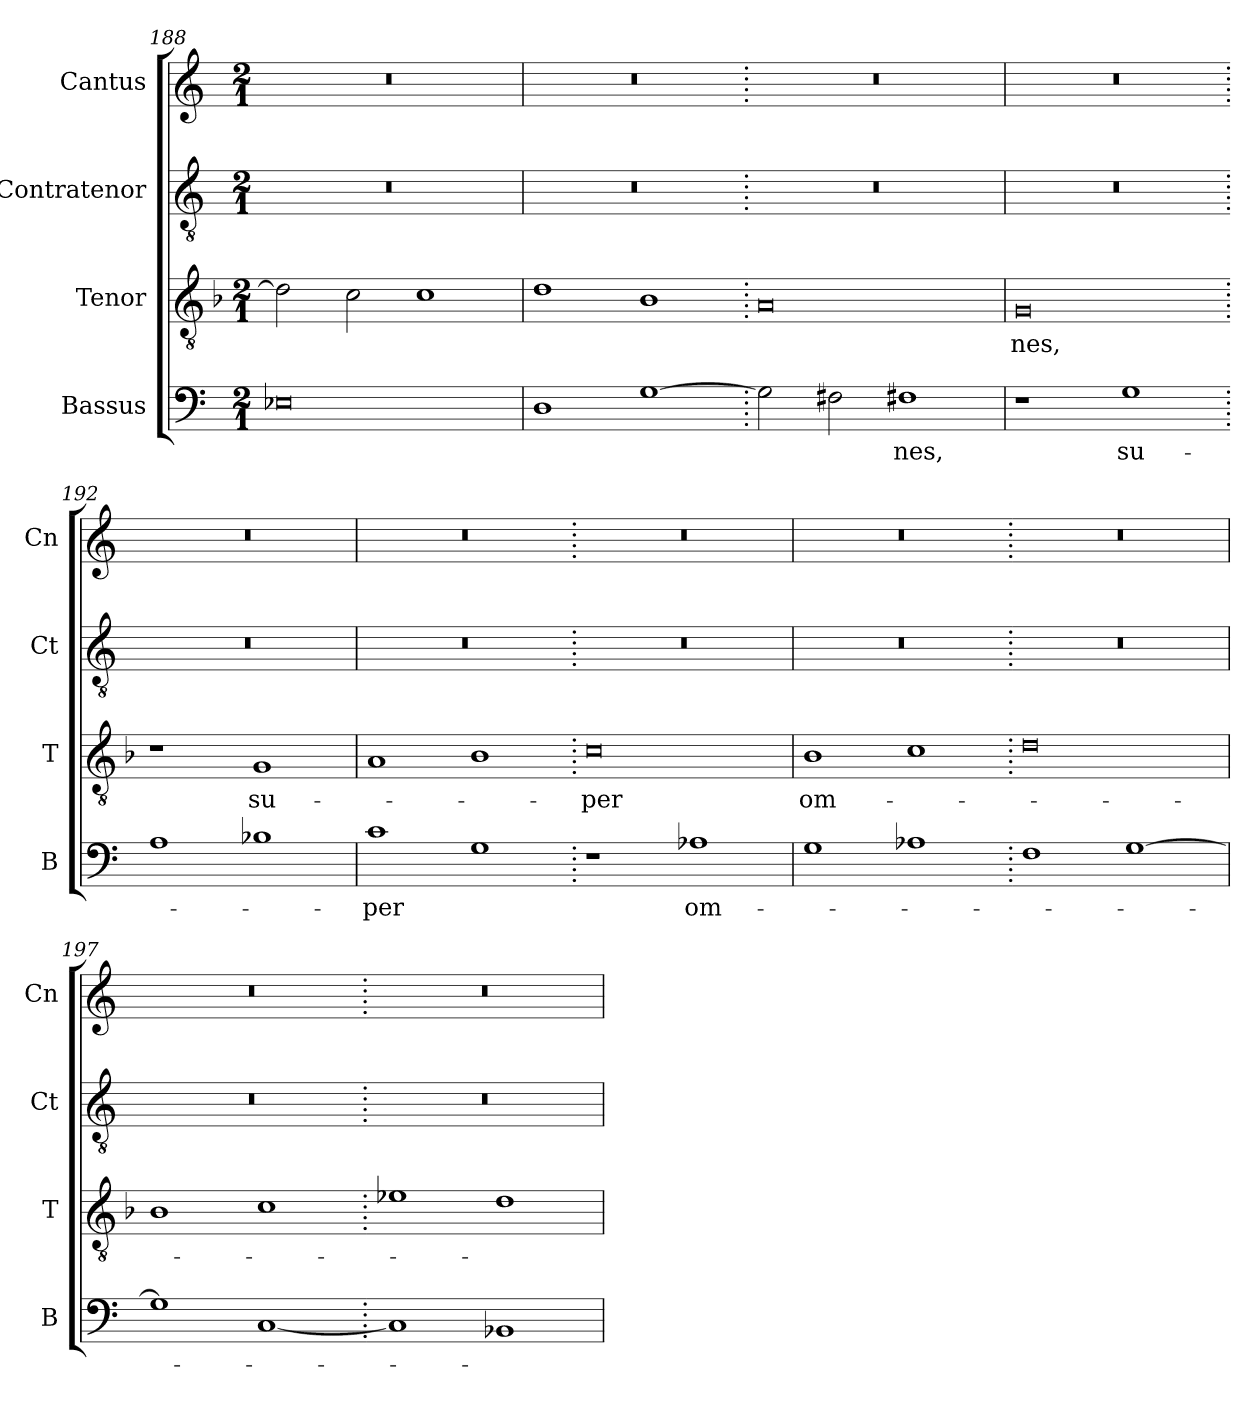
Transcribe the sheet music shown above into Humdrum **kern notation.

**kern	**text	**kern	**text	**kern	**kern
*part4	*part4	*part3	*part3	*part2	*part1
*staff4	*staff4	*staff3	*staff3	*staff2	*staff1
*I"Bassus	*	*I"Tenor	*	*I"Contratenor	*I"Cantus
*I'B	*	*I'T	*	*I'Ct	*I'Cn
*clefF4	*	*clefGv2	*	*clefGv2	*clefG2
*k[]	*	*k[b-]	*	*k[]	*k[]
*M2/1	*	*M2/1	*	*M2/1	*M2/1
=188	=188	=188	=188	=188	=188
0E-X	.	2d\]	.	0r	0r
.	.	2c\	.	.	.
.	.	1c	.	.	.
=189	=189	=189	=189	=189	=189
1D	.	1d	.	0r	0r
[1G	.	1B-	.	.	.
=190.	=190.	=190.	=190.	=190.	=190.
2G\]	.	0A	.	0r	0r
2F#X\	.	.	.	.	.
1F#X	-nes,	.	.	.	.
=191	=191	=191	=191	=191	=191
1r	.	0G	-nes,	0r	0r
1G	su-	.	.	.	.
=192.	=192.	=192.	=192.	=192.	=192.
1A	.	1r	.	0r	0r
1B-X	.	1G	su-	.	.
=193	=193	=193	=193	=193	=193
1c	-per	1A	.	0r	0r
1G	.	1B-	.	.	.
=194.	=194.	=194.	=194.	=194.	=194.
1r	.	0c	-per	0r	0r
1A-X	om-	.	.	.	.
=195	=195	=195	=195	=195	=195
1G	.	1B-	om-	0r	0r
1A-X	.	1c	.	.	.
=196.	=196.	=196.	=196.	=196.	=196.
1F	.	0d	.	0r	0r
[1G	.	.	.	.	.
=197	=197	=197	=197	=197	=197
1G]	.	1B-	.	0r	0r
[1C	.	1c	.	.	.
=198.	=198.	=198.	=198.	=198.	=198.
1C]	.	1e-X	.	0r	0r
1BB-X	.	1d	.	.	.
=	=	=	=	=	=
*-	*-	*-	*-	*-	*-
